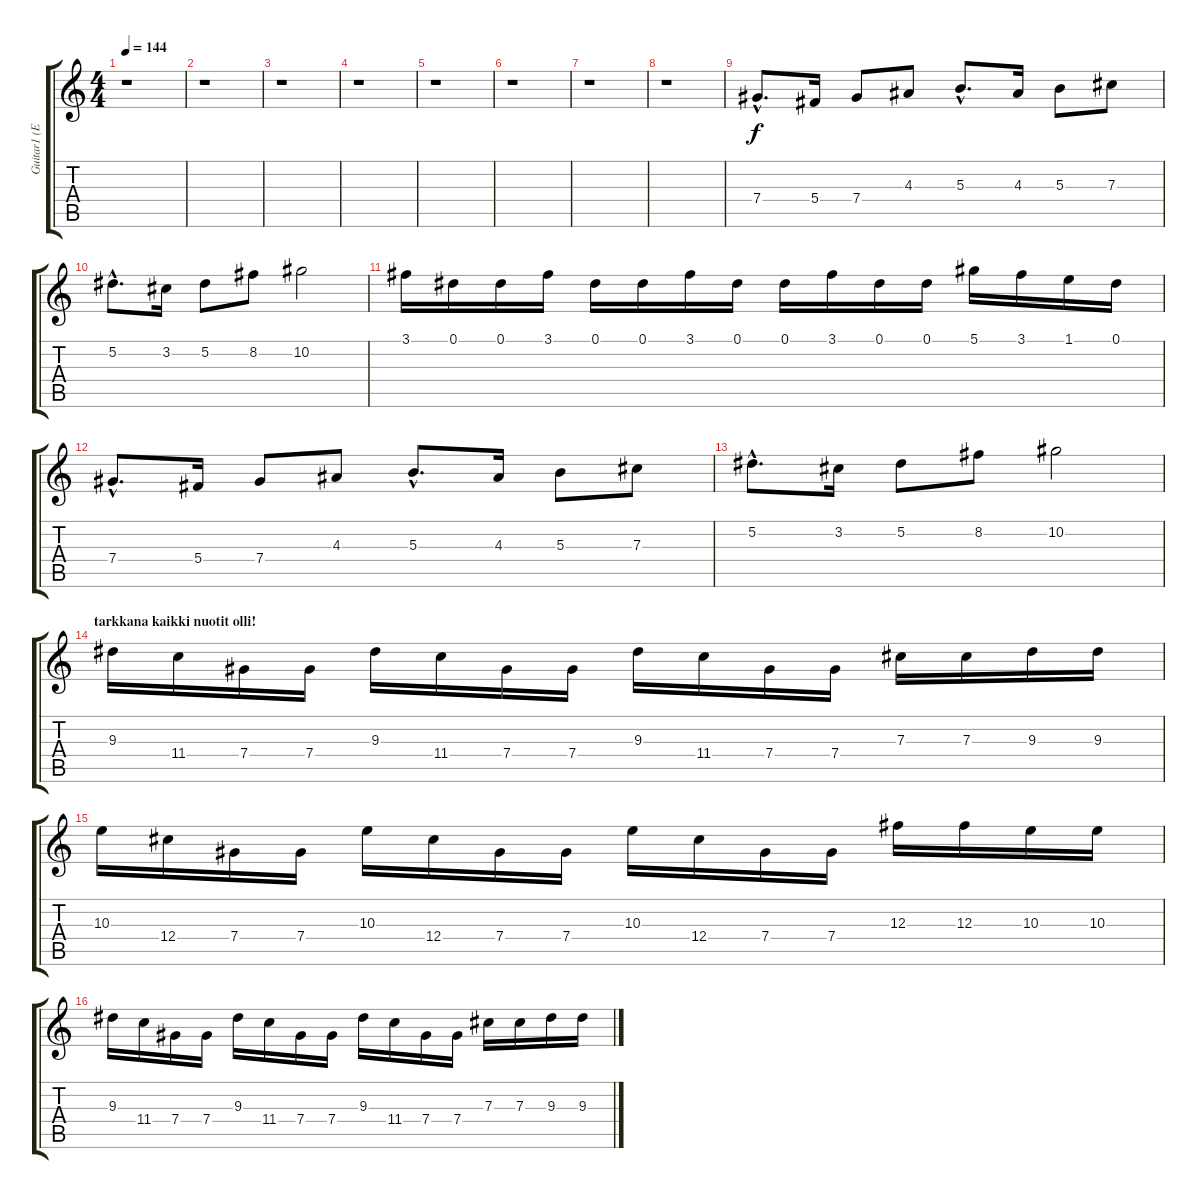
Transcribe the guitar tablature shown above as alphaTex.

\track ("Guitar1 (Eb-tuning)" "Guitar1 (E") {instrument distortionguitar}
\staff {score tabs}
\tuning (Eb4 Bb3 Gb3 Db3 Ab2 Eb2) {hide}
\ts (4 4)
\tempo 144
\clef g2
\ks c
r.1{dy f} |
r.1 |
r.1 |
r.1 |
r.1 |
r.1 |
r.1 |
r.1 |
7.4{hac}.8{d} 5.4.16 7.4.8 4.3.8 5.3{hac}.8{d} 4.3.16 5.3.8 7.3.8 |
5.2{hac}.8{d} 3.2.16 5.2.8 8.2.8 10.2.2 |
3.1.16 0.1.16 0.1.16 3.1.16 0.1.16 0.1.16 3.1.16 0.1.16 0.1.16 3.1.16 0.1.16 0.1.16 5.1.16 3.1.16 1.1.16 0.1.16 |
7.4{hac}.8{d} 5.4.16 7.4.8 4.3.8 5.3{hac}.8{d} 4.3.16 5.3.8 7.3.8 |
5.2{hac}.8{d} 3.2.16 5.2.8 8.2.8 10.2.2 |
\section ("" "tarkkana kaikki nuotit olli!")
9.3.16 11.4.16 7.4.16 7.4.16 9.3.16 11.4.16 7.4.16 7.4.16 9.3.16 11.4.16 7.4.16 7.4.16 7.3.16 7.3.16 9.3.16 9.3.16 |
10.3.16 12.4.16 7.4.16 7.4.16 10.3.16 12.4.16 7.4.16 7.4.16 10.3.16 12.4.16 7.4.16 7.4.16 12.3.16 12.3.16 10.3.16 10.3.16 |
9.3.16 11.4.16 7.4.16 7.4.16 9.3.16 11.4.16 7.4.16 7.4.16 9.3.16 11.4.16 7.4.16 7.4.16 7.3.16 7.3.16 9.3.16 9.3.16
